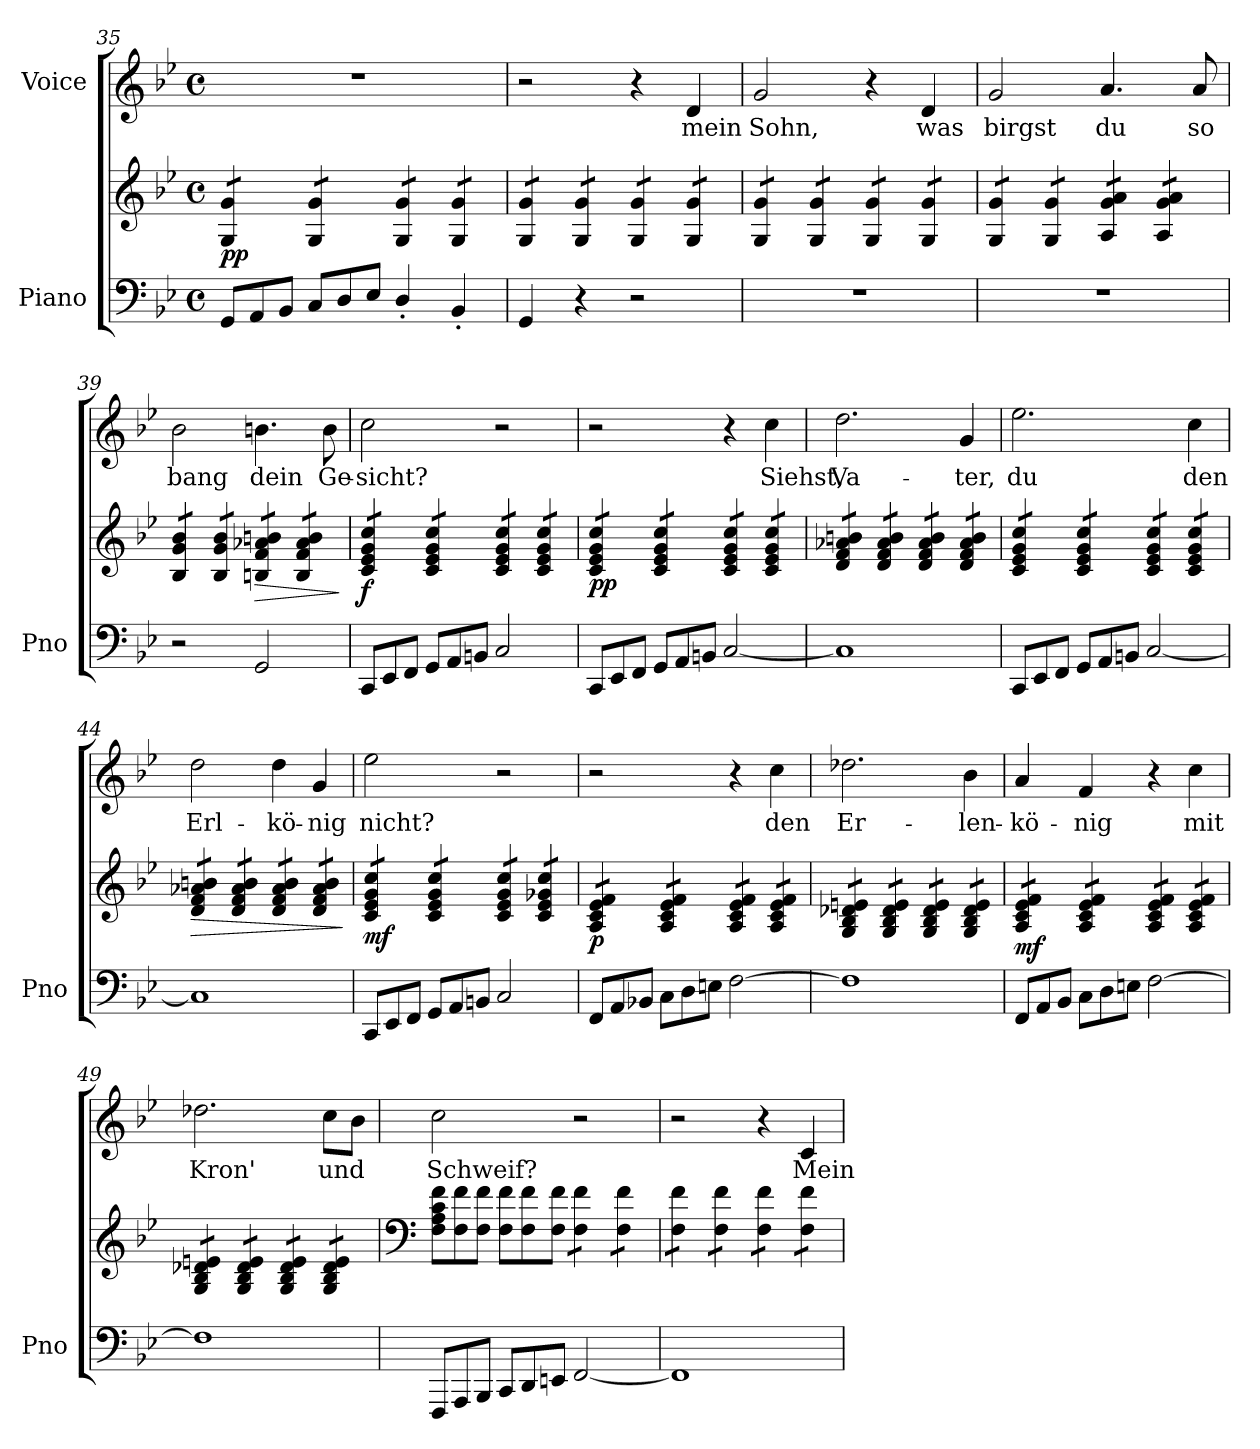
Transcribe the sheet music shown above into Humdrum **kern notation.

**kern	**kern	**dynam	**kern	**text
*part2	*part2	*part2	*part1	*part1
*staff3	*staff2	*staff2/3	*staff1	*staff1
*I"Piano	*	*	*I"Voice	*
*I'Pno	*	*	*	*
*clefF4	*clefG2	*	*clefG2	*
*k[b-e-]	*k[b-e-]	*	*k[b-e-]	*
*M4/4	*M4/4	*	*M4/4	*
*met(c)	*met(c)	*	*met(c)	*
*Xtuplet	*	*	*	*
=35	=35	=35	=35	=35
!	!	!LO:DY:b	!	!
*	*tremolo	*	*	*
12GG/L	12G/ 12g/L	pp	1r	.
12AA/	12G/ 12g/	.	.	.
12BB-/J	12G/ 12g/J	.	.	.
12C/L	12G/ 12g/L	.	.	.
12D/	12G/ 12g/	.	.	.
12E-/J	12G/ 12g/J	.	.	.
4D'/	12G/ 12g/L	.	.	.
.	12G/ 12g/	.	.	.
.	12G/ 12g/J	.	.	.
4BB-'/	12G/ 12g/L	.	.	.
.	12G/ 12g/	.	.	.
.	12G/ 12g/J	.	.	.
=36	=36	=36	=36	=36
4GG/	12G/ 12g/L	.	2r	.
.	12G/ 12g/	.	.	.
.	12G/ 12g/J	.	.	.
4r	12G/ 12g/L	.	.	.
.	12G/ 12g/	.	.	.
.	12G/ 12g/J	.	.	.
2r	12G/ 12g/L	.	4r	.
.	12G/ 12g/	.	.	.
.	12G/ 12g/J	.	.	.
!	!	!	!	!LO:LY:b
.	12G/ 12g/L	.	4d/	mein
.	12G/ 12g/	.	.	.
.	12G/ 12g/J	.	.	.
=37	=37	=37	=37	=37
!	!	!	!	!LO:LY:b
1r	12G/ 12g/L	.	2g/	Sohn,
.	12G/ 12g/	.	.	.
.	12G/ 12g/J	.	.	.
.	12G/ 12g/L	.	.	.
.	12G/ 12g/	.	.	.
.	12G/ 12g/J	.	.	.
.	12G/ 12g/L	.	4r	.
.	12G/ 12g/	.	.	.
.	12G/ 12g/J	.	.	.
!	!	!	!	!LO:LY:b
.	12G/ 12g/L	.	4d/	was
.	12G/ 12g/	.	.	.
.	12G/ 12g/J	.	.	.
=38	=38	=38	=38	=38
!	!	!	!	!LO:LY:b
1r	12G/ 12g/L	.	2g/	birgst
.	12G/ 12g/	.	.	.
.	12G/ 12g/J	.	.	.
.	12G/ 12g/L	.	.	.
.	12G/ 12g/	.	.	.
.	12G/ 12g/J	.	.	.
!	!	!	!	!LO:LY:b
.	12A/ 12g/ 12a/L	.	4.a/	du
.	12A/ 12g/ 12a/	.	.	.
.	12A/ 12g/ 12a/J	.	.	.
.	12A/ 12g/ 12a/L	.	.	.
.	12A/ 12g/ 12a/	.	.	.
!	!	!	!	!LO:LY:b
.	.	.	8a/	so
.	12A/ 12g/ 12a/J	.	.	.
!!LO:LB:g=z
=39	=39	=39	=39	=39
!	!	!	!	!LO:LY:b
2r	12B-/ 12g/ 12b-/L	.	2b-\	bang
.	12B-/ 12g/ 12b-/	.	.	.
.	12B-/ 12g/ 12b-/J	.	.	.
.	12B-/ 12g/ 12b-/L	.	.	.
.	12B-/ 12g/ 12b-/	.	.	.
.	12B-/ 12g/ 12b-/J	.	.	.
!	!	!LO:HP:b	!	!LO:LY:b
2GG/	12Bn/ 12f/ 12a-X/ 12bn/L	>	4.bn\	dein
.	12Bn/ 12f/ 12a-X/ 12bn/	.	.	.
.	12Bn/ 12f/ 12a-X/ 12bn/J	.	.	.
.	12B/ 12f/ 12a-/ 12b/L	.	.	.
.	12B/ 12f/ 12a-/ 12b/	.	.	.
!	!	!	!	!LO:LY:b
.	.	.	8b\	Ge-
.	12B/ 12f/ 12a-/ 12b/J	.	.	.
.	.	]	.	.
=40	=40	=40	=40	=40
!	!	!LO:DY:b	!	!LO:LY:b
12CC/L	12c/ 12e-/ 12g/ 12cc/L	f	2cc\	-sicht?
12EE-/	12c/ 12e-/ 12g/ 12cc/	.	.	.
12FF/J	12c/ 12e-/ 12g/ 12cc/J	.	.	.
12GG/L	12c/ 12e-/ 12g/ 12cc/L	.	.	.
12AA/	12c/ 12e-/ 12g/ 12cc/	.	.	.
12BBn/J	12c/ 12e-/ 12g/ 12cc/J	.	.	.
2C/	12c/ 12e-/ 12g/ 12cc/L	.	2r	.
.	12c/ 12e-/ 12g/ 12cc/	.	.	.
.	12c/ 12e-/ 12g/ 12cc/J	.	.	.
.	12c/ 12e-/ 12g/ 12cc/L	.	.	.
.	12c/ 12e-/ 12g/ 12cc/	.	.	.
.	12c/ 12e-/ 12g/ 12cc/J	.	.	.
=41	=41	=41	=41	=41
!	!	!LO:DY:b	!	!
12CC/L	12c/ 12e-/ 12g/ 12cc/L	pp	2r	.
12EE-/	12c/ 12e-/ 12g/ 12cc/	.	.	.
12FF/J	12c/ 12e-/ 12g/ 12cc/J	.	.	.
12GG/L	12c/ 12e-/ 12g/ 12cc/L	.	.	.
12AA/	12c/ 12e-/ 12g/ 12cc/	.	.	.
12BBn/J	12c/ 12e-/ 12g/ 12cc/J	.	.	.
[2C/	12c/ 12e-/ 12g/ 12cc/L	.	4r	.
.	12c/ 12e-/ 12g/ 12cc/	.	.	.
.	12c/ 12e-/ 12g/ 12cc/J	.	.	.
!	!	!	!	!LO:LY:b
.	12c/ 12e-/ 12g/ 12cc/L	.	4cc\	Siehst,
.	12c/ 12e-/ 12g/ 12cc/	.	.	.
.	12c/ 12e-/ 12g/ 12cc/J	.	.	.
=42	=42	=42	=42	=42
!	!	!	!	!LO:LY:b
1C]	12d/ 12f/ 12a-X/ 12bn/L	.	2.dd\	Va-
.	12d/ 12f/ 12a-X/ 12bn/	.	.	.
.	12d/ 12f/ 12a-X/ 12bn/J	.	.	.
.	12d/ 12f/ 12a-/ 12b/L	.	.	.
.	12d/ 12f/ 12a-/ 12b/	.	.	.
.	12d/ 12f/ 12a-/ 12b/J	.	.	.
.	12d/ 12f/ 12a-/ 12b/L	.	.	.
.	12d/ 12f/ 12a-/ 12b/	.	.	.
.	12d/ 12f/ 12a-/ 12b/J	.	.	.
!	!	!	!	!LO:LY:b
.	12d/ 12f/ 12a-/ 12b/L	.	4g/	-ter,
.	12d/ 12f/ 12a-/ 12b/	.	.	.
.	12d/ 12f/ 12a-/ 12b/J	.	.	.
=43	=43	=43	=43	=43
!	!	!	!	!LO:LY:b
12CC/L	12c/ 12e-/ 12g/ 12cc/L	.	2.ee-\	du
12EE-/	12c/ 12e-/ 12g/ 12cc/	.	.	.
12FF/J	12c/ 12e-/ 12g/ 12cc/J	.	.	.
12GG/L	12c/ 12e-/ 12g/ 12cc/L	.	.	.
12AA/	12c/ 12e-/ 12g/ 12cc/	.	.	.
12BBn/J	12c/ 12e-/ 12g/ 12cc/J	.	.	.
[2C/	12c/ 12e-/ 12g/ 12cc/L	.	.	.
.	12c/ 12e-/ 12g/ 12cc/	.	.	.
.	12c/ 12e-/ 12g/ 12cc/J	.	.	.
!	!	!	!	!LO:LY:b
.	12c/ 12e-/ 12g/ 12cc/L	.	4cc\	den
.	12c/ 12e-/ 12g/ 12cc/	.	.	.
.	12c/ 12e-/ 12g/ 12cc/J	.	.	.
!!LO:LB:g=z
=44	=44	=44	=44	=44
!	!	!LO:HP:b	!	!LO:LY:b
1C]	12d/ 12f/ 12a-X/ 12bn/L	>	2dd\	Erl-
.	12d/ 12f/ 12a-X/ 12bn/	.	.	.
.	12d/ 12f/ 12a-X/ 12bn/J	.	.	.
.	12d/ 12f/ 12a-/ 12b/L	.	.	.
.	12d/ 12f/ 12a-/ 12b/	.	.	.
.	12d/ 12f/ 12a-/ 12b/J	.	.	.
!	!	!	!	!LO:LY:b
.	12d/ 12f/ 12a-/ 12b/L	.	4dd\	-kö-
.	12d/ 12f/ 12a-/ 12b/	.	.	.
.	12d/ 12f/ 12a-/ 12b/J	.	.	.
!	!	!	!	!LO:LY:b
.	12d/ 12f/ 12a-/ 12b/L	.	4g/	-nig
.	12d/ 12f/ 12a-/ 12b/	.	.	.
.	12d/ 12f/ 12a-/ 12b/J	.	.	.
.	.	]	.	.
=45	=45	=45	=45	=45
!	!	!LO:DY:b	!	!LO:LY:b
12CC/L	12c/ 12e-/ 12g/ 12cc/L	mf	2ee-\	nicht?
12EE-/	12c/ 12e-/ 12g/ 12cc/	.	.	.
12FF/J	12c/ 12e-/ 12g/ 12cc/J	.	.	.
12GG/L	12c/ 12e-/ 12g/ 12cc/L	.	.	.
12AA/	12c/ 12e-/ 12g/ 12cc/	.	.	.
12BBn/J	12c/ 12e-/ 12g/ 12cc/J	.	.	.
2C/	12c/ 12e-/ 12g/ 12cc/L	.	2r	.
.	12c/ 12e-/ 12g/ 12cc/	.	.	.
.	12c/ 12e-/ 12g/ 12cc/J	.	.	.
.	12c/ 12e-/ 12g-X/ 12cc/L	.	.	.
.	12c/ 12e-/ 12g-X/ 12cc/	.	.	.
.	12c/ 12e-/ 12g-X/ 12cc/J	.	.	.
=46	=46	=46	=46	=46
!	!	!LO:DY:b	!	!
12FF/L	12A/ 12c/ 12e-/ 12f/L	p	2r	.
12AA/	12A/ 12c/ 12e-/ 12f/	.	.	.
12BB-X/J	12A/ 12c/ 12e-/ 12f/J	.	.	.
12C\L	12A/ 12c/ 12e-/ 12f/L	.	.	.
12D\	12A/ 12c/ 12e-/ 12f/	.	.	.
12En\J	12A/ 12c/ 12e-/ 12f/J	.	.	.
[2F\	12A/ 12c/ 12e-/ 12f/L	.	4r	.
.	12A/ 12c/ 12e-/ 12f/	.	.	.
.	12A/ 12c/ 12e-/ 12f/J	.	.	.
!	!	!	!	!LO:LY:b
.	12A/ 12c/ 12e-/ 12f/L	.	4cc\	den
.	12A/ 12c/ 12e-/ 12f/	.	.	.
.	12A/ 12c/ 12e-/ 12f/J	.	.	.
=47	=47	=47	=47	=47
!	!	!	!	!LO:LY:b
1F]	12G/ 12B-/ 12d-X/ 12en/L	.	2.dd-X\	Er-
.	12G/ 12B-/ 12d-X/ 12en/	.	.	.
.	12G/ 12B-/ 12d-X/ 12en/J	.	.	.
.	12G/ 12B-/ 12d-/ 12e/L	.	.	.
.	12G/ 12B-/ 12d-/ 12e/	.	.	.
.	12G/ 12B-/ 12d-/ 12e/J	.	.	.
.	12G/ 12B-/ 12d-/ 12e/L	.	.	.
.	12G/ 12B-/ 12d-/ 12e/	.	.	.
.	12G/ 12B-/ 12d-/ 12e/J	.	.	.
!	!	!	!	!LO:LY:b
.	12G/ 12B-/ 12d-/ 12e/L	.	4b-\	-len-
.	12G/ 12B-/ 12d-/ 12e/	.	.	.
.	12G/ 12B-/ 12d-/ 12e/J	.	.	.
=48	=48	=48	=48	=48
!	!	!LO:DY:b	!	!LO:LY:b
12FF/L	12A/ 12c/ 12e-/ 12f/L	mf	4a/	-kö-
12AA/	12A/ 12c/ 12e-/ 12f/	.	.	.
12BB-/J	12A/ 12c/ 12e-/ 12f/J	.	.	.
!	!	!	!	!LO:LY:b
12C\L	12A/ 12c/ 12e-/ 12f/L	.	4f/	-nig
12D\	12A/ 12c/ 12e-/ 12f/	.	.	.
12En\J	12A/ 12c/ 12e-/ 12f/J	.	.	.
[2F\	12A/ 12c/ 12e-/ 12f/L	.	4r	.
.	12A/ 12c/ 12e-/ 12f/	.	.	.
.	12A/ 12c/ 12e-/ 12f/J	.	.	.
!	!	!	!	!LO:LY:b
.	12A/ 12c/ 12e-/ 12f/L	.	4cc\	mit
.	12A/ 12c/ 12e-/ 12f/	.	.	.
.	12A/ 12c/ 12e-/ 12f/J	.	.	.
!!LO:PB:g=z
=49	=49	=49	=49	=49
!	!	!	!	!LO:LY:b
1F]	12G/ 12B-/ 12d-X/ 12en/L	.	2.dd-X\	Kron'
.	12G/ 12B-/ 12d-X/ 12en/	.	.	.
.	12G/ 12B-/ 12d-X/ 12en/J	.	.	.
.	12G/ 12B-/ 12d-/ 12e/L	.	.	.
.	12G/ 12B-/ 12d-/ 12e/	.	.	.
.	12G/ 12B-/ 12d-/ 12e/J	.	.	.
.	12G/ 12B-/ 12d-/ 12e/L	.	.	.
.	12G/ 12B-/ 12d-/ 12e/	.	.	.
.	12G/ 12B-/ 12d-/ 12e/J	.	.	.
!	!	!	!	!LO:LY:b
.	12G/ 12B-/ 12d-/ 12e/L	.	8cc\L	und
.	12G/ 12B-/ 12d-/ 12e/	.	.	.
.	.	.	8b-\J	.
.	12G/ 12B-/ 12d-/ 12e/J	.	.	.
*	*Xtremolo	*	*	*
=50	=50	=50	=50	=50
*	*clefF4	*	*	*
*	*Xtuplet	*	*	*
!	!	!	!	!LO:LY:b
12FFF/L	12F\ 12A\ 12c\ 12f\L	.	2cc\	Schweif?
12AAA/	12F\ 12f\	.	.	.
12BBB-/J	12F\ 12f\J	.	.	.
12CC/L	12F\ 12f\L	.	.	.
12DD/	12F\ 12f\	.	.	.
12EEn/J	12F\ 12f\J	.	.	.
*	*tremolo	*	*	*
[2FF/	12F\ 12f\L	.	2r	.
.	12F\ 12f\	.	.	.
.	12F\ 12f\J	.	.	.
.	12F\ 12f\L	.	.	.
.	12F\ 12f\	.	.	.
.	12F\ 12f\J	.	.	.
=51	=51	=51	=51	=51
1FF]	12F\ 12f\L	.	2r	.
.	12F\ 12f\	.	.	.
.	12F\ 12f\J	.	.	.
.	12F\ 12f\L	.	.	.
.	12F\ 12f\	.	.	.
.	12F\ 12f\J	.	.	.
.	12F\ 12f\L	.	4r	.
.	12F\ 12f\	.	.	.
.	12F\ 12f\J	.	.	.
!	!	!	!	!LO:LY:b
.	12F\ 12f\L	.	4c/	Mein
.	12F\ 12f\	.	.	.
.	12F\ 12f\J	.	.	.
*	*Xtremolo	*	*	*
=	=	=	=	=
*-	*-	*-	*-	*-
